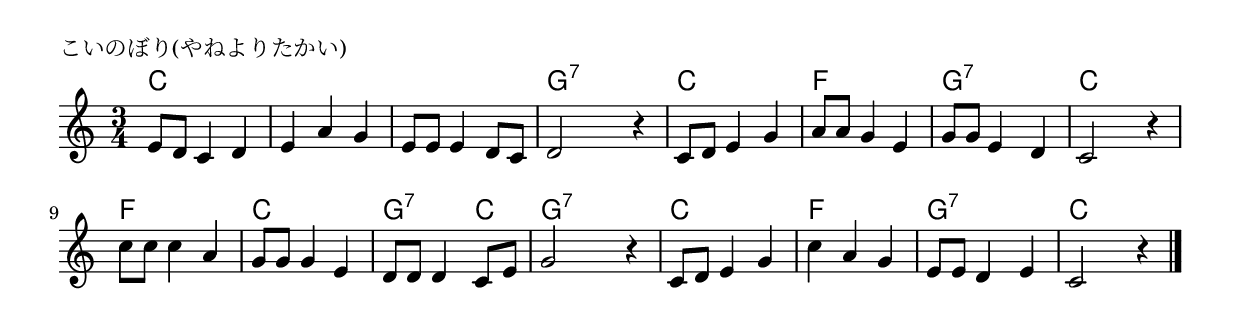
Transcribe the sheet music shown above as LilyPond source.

\version "2.18.2"

% こいのぼり(やねよりたかい)

\header {
piece = "こいのぼり(やねよりたかい)"
}

melody =
\relative c' {
\key c \major
\time 3/4
\set Score.tempoHideNote = ##t
\tempo 4=100
\numericTimeSignature
e8 d c4 d |
e a g 
e8 e e4 d8 c 
d2 r4 |

c8 d e4 g |
a8 a g4 e 
g8 g e4 d |
c2 r4 |

c'8 c c4 a |
g8 g g4 e |
d8 d d4 c8 e |
g2 r4 |

c,8 d e4 g |
c a g |
e8 e d4 e |
c2 r4 |

\bar "|."
}
\score {
<<
\chords {
\set noChordSymbol = ""
\set chordChanges=##t
%
c4 c c c c c c c c g:7 g:7 g:7
c c c f f f g:7 g:7 g:7 c c c
f f f c c c g:7 g:7 c g:7 g:7 g:7
c c c f f f g:7 g:7 g:7 c c c
}
\new Staff {\melody}
>>
\layout {
line-width = #190
indent = 0\mm
}
\midi {}
}